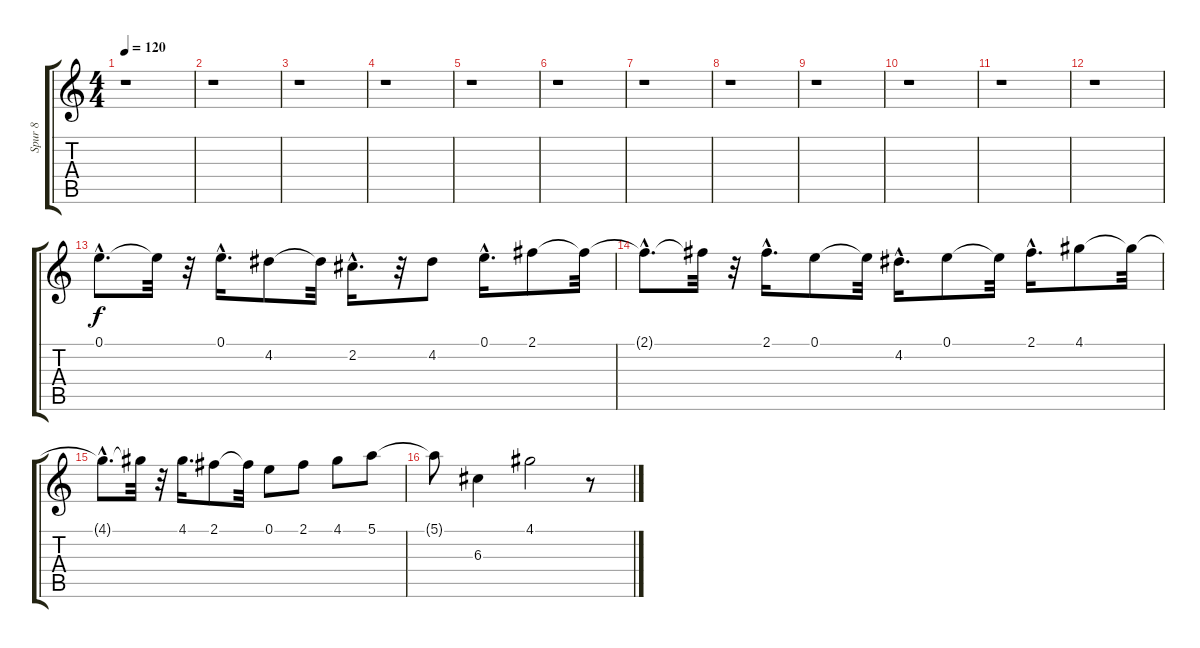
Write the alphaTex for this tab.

\track ("Spur 8" "Spur 8") {instrument overdrivenguitar}
\staff {score tabs}
\tuning (E4 B3 G3 D3 A2 E2) {hide}
\ts (4 4)
\tempo 120
\clef g2
\ks c
r.1{dy f} |
r.1 |
r.1 |
r.1 |
r.1 |
r.1 |
r.1 |
r.1 |
r.1 |
r.1 |
r.1 |
r.1 |
0.1{hac}.8{d} 0.1{t}.32 r.32 0.1{hac}.16{d} 4.2.8 4.2{t}.32 2.2{hac}.16{d} r.32 4.2.8 0.1{hac}.16{d} 2.1.8 2.1{t}.32 |
2.1{hac t}.8{d} 2.1{t}.32 r.32 2.1{hac}.16{d} 0.1.8 0.1{t}.32 4.2{hac}.16{d} 0.1.8 0.1{t}.32 2.1{hac}.16{d} 4.1.8 4.1{t}.32 |
4.1{hac t}.8{d} 4.1{t}.32 r.32 4.1.16{d} 2.1.8 2.1{t}.32 0.1.8 2.1.8 4.1.8 5.1.8 |
5.1{t}.8 6.3.4 4.1.2 r.8
